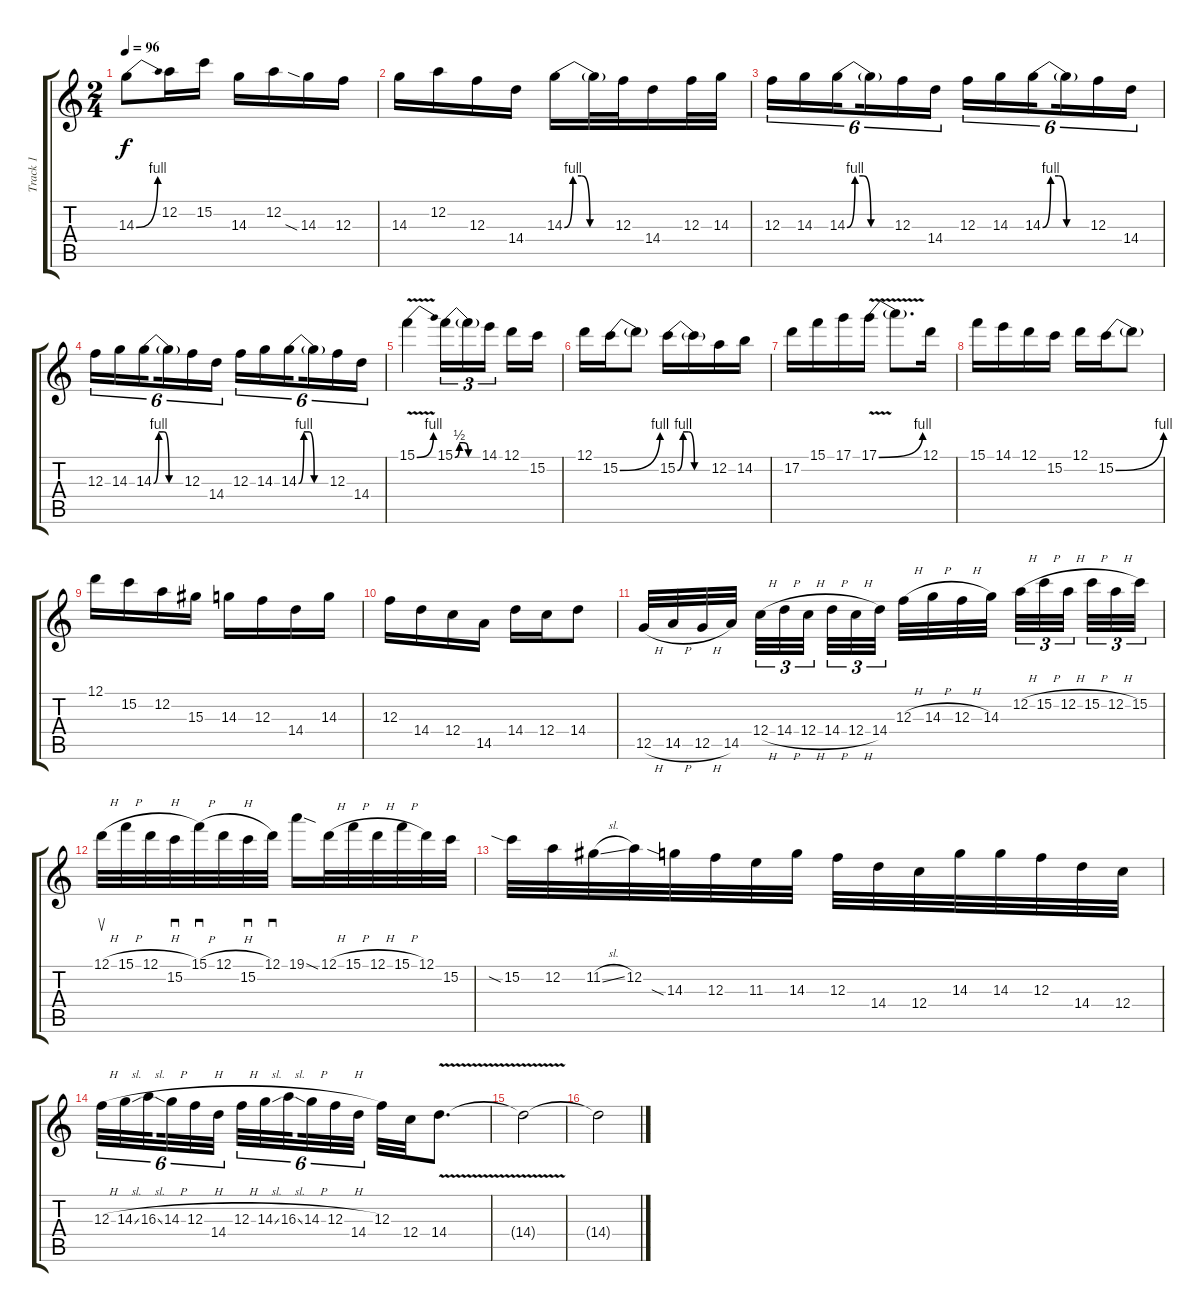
\track ("Track 1" "Track 1") {instrument distortionguitar}
\staff {score tabs}
\tuning (D4 A3 F3 C3 G2 D2) {hide}
\ts (2 4)
\tempo 96
\clef g2
\ks c
14.3{be (bend 0 0 60 4)}.8{dy f} 12.2.16 15.2.16 14.3.16 12.2.16 14.3{sia}.16 12.3.16 |
14.3.16 12.2.16 12.3.16 14.4.16 14.3{be (custom 0 0 10 4 20 4 30 0 60 0)}.16 14.3{t}.32 12.3.32 14.4.16 12.3.32 14.3.32 |
12.3.16{tu (6 4)} 14.3.16{tu (6 4)} 14.3{be (custom 0 0 10 4 20 4 30 0 60 0)}.16{tu (6 4) beam splitsecondary} 14.3{t}.16{tu (6 4)} 12.3.16{tu (6 4)} 14.4.16{tu (6 4)} 12.3.16{tu (6 4)} 14.3.16{tu (6 4)} 14.3{be (custom 0 0 10 4 20 4 30 0 60 0)}.16{tu (6 4) beam splitsecondary} 14.3{t}.16{tu (6 4)} 12.3.16{tu (6 4)} 14.4.16{tu (6 4)} |
12.3.16{tu (6 4)} 14.3.16{tu (6 4)} 14.3{be (custom 0 0 10 4 20 4 30 0 60 0)}.16{tu (6 4) beam splitsecondary} 14.3{t}.16{tu (6 4)} 12.3.16{tu (6 4)} 14.4.16{tu (6 4)} 12.3.16{tu (6 4)} 14.3.16{tu (6 4)} 14.3{be (custom 0 0 10 4 20 4 30 0 60 0)}.16{tu (6 4) beam splitsecondary} 14.3{t}.16{tu (6 4)} 12.3.16{tu (6 4)} 14.4.16{tu (6 4)} |
15.1{be (bend 0 0 60 4) v}.4 15.1{be (custom 0 0 10 2 20 2 30 0 60 0)}.16{tu (3 2)} 15.1{t}.16{tu (3 2)} 14.1.16{tu (3 2) beam splitsecondary} 12.1.16 15.2.16 |
12.1.16 15.2{be (bend 0 0 60 4)}.16 15.2{t}.8 15.2{be (custom 0 0 10 4 20 4 30 0 60 0)}.16 15.2{t}.16 12.2.16 14.2.16 |
17.2.16 15.1.16 17.1.16 17.1{be (bend 0 0 60 4) v}.16 17.1{t}.8{d} 12.1.16 |
15.1.16 14.1.16 12.1.16 15.2.16 12.1.16 15.2{be (bend 0 0 60 4)}.16 15.2{t}.8 |
12.1.16 15.2.16 12.2.16 15.3.16 14.3.16 12.3.16 14.4.16 14.3.16 |
12.3.16 14.4.16 12.4.16 14.5.16 14.4.16 12.4.16 14.4.8 |
12.5{h}.32 14.5{h}.32 12.5{h}.32 14.5.32{beam splitsecondary} 12.4{h}.32{tu (3 2)} 14.4{h}.32{tu (3 2)} 12.4{h}.32{tu (3 2) beam splitsecondary} 14.4{h}.32{tu (3 2)} 12.4{h}.32{tu (3 2)} 14.4.32{tu (3 2)} 12.3{h}.32 14.3{h}.32 12.3{h}.32 14.3.32{beam splitsecondary} 12.2{h}.32{tu (3 2)} 15.2{h}.32{tu (3 2)} 12.2{h}.32{tu (3 2) beam splitsecondary} 15.2{h}.32{tu (3 2)} 12.2{h}.32{tu (3 2)} 15.2.32{tu (3 2)} |
12.1{h}.32{su} 15.1{h}.32 12.1{h}.32 15.2.32{sd} 15.1{h}.32{sd} 12.1{h}.32 15.2.32{sd} 12.1.32{sd} 19.1{sod}.16 12.1{h}.32 15.1{h}.32 12.1{h}.32 15.1{h}.32 12.1.32 15.2.32 |
15.2{sia}.32 12.2.32 11.2{sl}.32 12.2.32 14.3{sia}.32 12.3.32 11.3.32 14.3.32 12.3.32 14.4.32 12.4.32 14.3.32 14.3.32 12.3.32 14.4.32 12.4.32 |
12.3{h}.32{tu (6 4)} 14.3{sl}.32{tu (6 4)} 16.3{sl}.32{tu (6 4) beam splitsecondary} 14.3{h}.32{tu (6 4)} 12.3{h}.32{tu (6 4)} 14.4.32{tu (6 4) beam splitsecondary} 12.3{h}.32{tu (6 4)} 14.3{sl}.32{tu (6 4)} 16.3{sl}.32{tu (6 4) beam splitsecondary} 14.3{h}.32{tu (6 4)} 12.3{h}.32{tu (6 4)} 14.4.32{tu (6 4)} 12.3.32 12.4.32 14.4{v}.8{d} |
14.4{t}.2 |
14.4{t}.2
